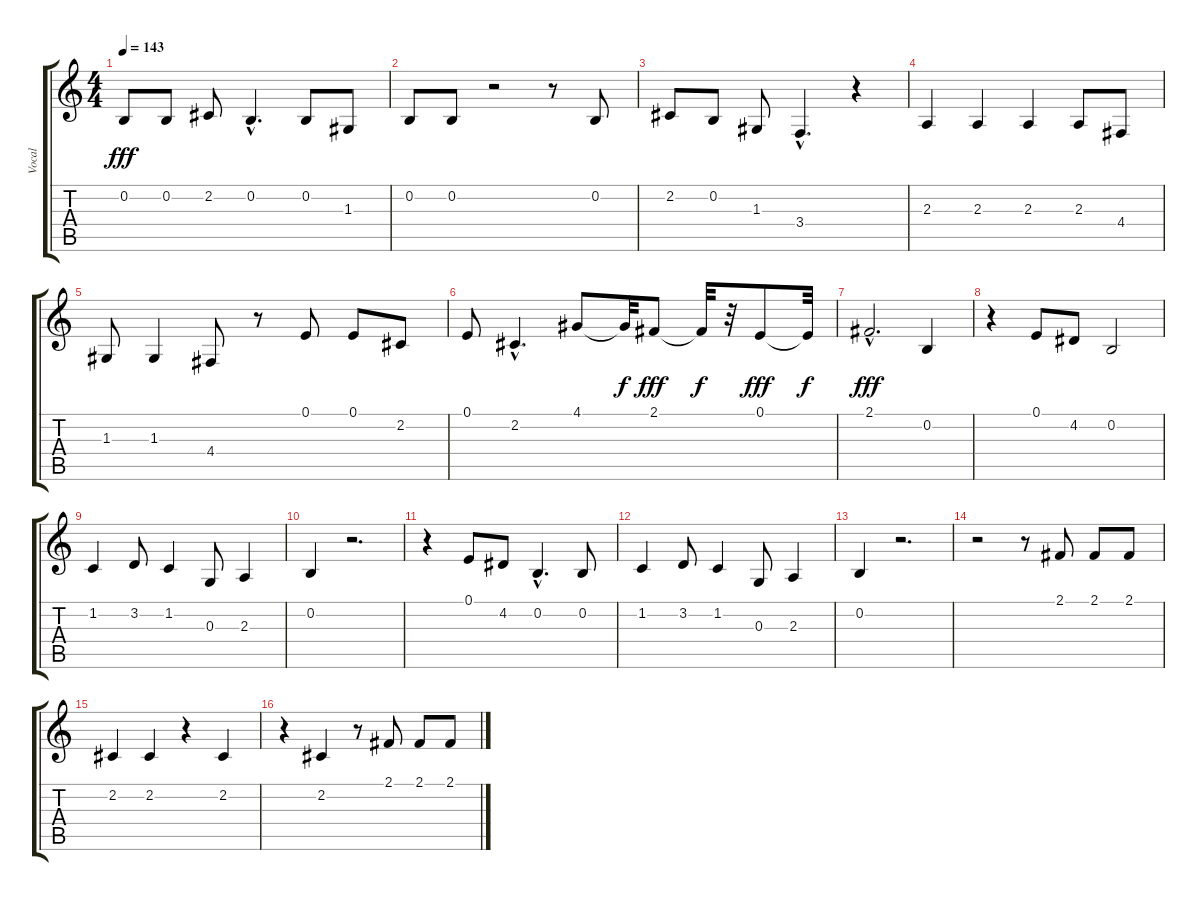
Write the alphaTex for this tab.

\track ("Vocal" "Vocal") {instrument clarinet}
\staff {score tabs}
\tuning (E4 B3 G3 D3 A2 E2) {hide}
\ts (4 4)
\tempo 143
\clef g2
\ks c
0.2.8{dy fff} 0.2.8 2.2.8 0.2{hac}.4{d} 0.2.8 1.3.8 |
0.2.8 0.2.8 r.2 r.8 0.2.8 |
2.2.8 0.2.8 1.3.8 3.4{hac}.4{d} r.4 |
2.3.4 2.3.4 2.3.4 2.3.8 4.4.8 |
1.3.8 1.3.4 4.4.8 r.8 0.1.8 0.1.8 2.2.8 |
0.1.8 2.2{hac}.4{d} 4.1.8 4.1{t}.32{dy f} 2.1.8{dy fff} 2.1{t}.32{dy f} r.32 0.1.8{dy fff} 0.1{t}.32{dy f} |
2.1{hac}.2{d dy fff} 0.2.4 |
r.4 0.1.8 4.2.8 0.2.2 |
1.2.4 3.2.8 1.2.4 0.3.8 2.3.4 |
0.2.4 r.2{d} |
r.4 0.1.8 4.2.8 0.2{hac}.4{d} 0.2.8 |
1.2.4 3.2.8 1.2.4 0.3.8 2.3.4 |
0.2.4 r.2{d} |
r.2 r.8 2.1.8 2.1.8 2.1.8 |
2.2.4 2.2.4 r.4 2.2.4 |
r.4 2.2.4 r.8 2.1.8 2.1.8 2.1.8
